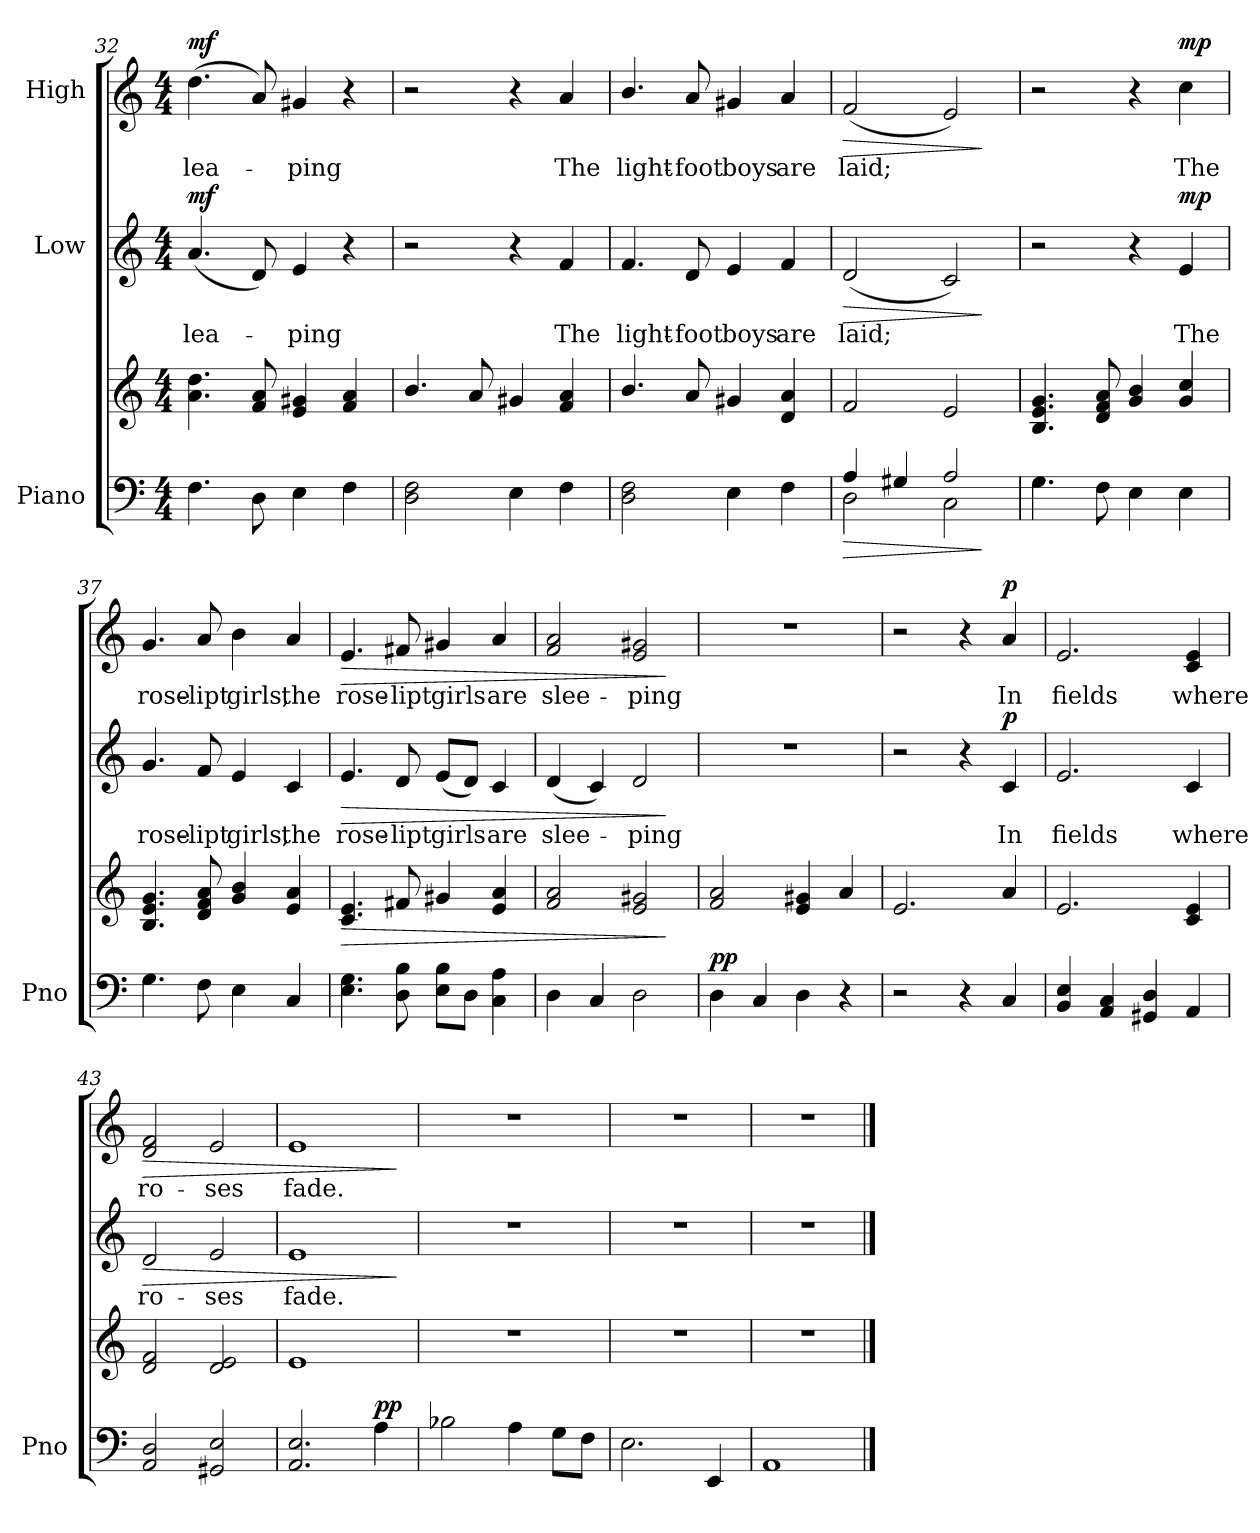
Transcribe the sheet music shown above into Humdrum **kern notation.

**kern	**kern	**dynam	**kern	**text	**dynam	**kern	**text	**dynam
*part3	*part3	*part3	*part2	*part2	*part2	*part1	*part1	*part1
*staff4	*staff3	*staff3/4	*staff2	*staff2	*staff2	*staff1	*staff1	*staff1
*I"Piano	*	*	*I"Low	*	*	*I"High	*	*
*I'Pno	*	*	*	*	*	*	*	*
*clefF4	*clefG2	*	*clefG2	*	*	*clefG2	*	*
*k[]	*k[]	*	*k[]	*	*	*k[]	*	*
*M4/4	*M4/4	*	*M4/4	*	*	*M4/4	*	*
=32	=32	=32	=32	=32	=32	=32	=32	=32
!	!	!LO:DY:a=2	!	!	!	!	!	!
!	!	!LO:DY:n=1:a	!	!	!LO:DY:a	!	!	!LO:DY:a
4.F\	4.a\ 4.dd\	mf mf	(4.a/	lea-	mf	(4.dd\	lea-	mf
8D\	8f/ 8a/	.	8d/)	.	.	8a/)	.	.
4E\	4e/ 4g#X/	.	4e/	-ping	.	4g#X/	-ping	.
4F\	4f/ 4a/	.	4r	.	.	4r	.	.
!!LO:PB:g=z
=33	=33	=33	=33	=33	=33	=33	=33	=33
2D\ 2F\	4.b/	.	2r	.	.	2r	.	.
.	8a/	.	.	.	.	.	.	.
4E\	4g#X/	.	4r	.	.	4r	.	.
4F\	4f/ 4a/	.	4f/	The	.	4a/	The	.
=34	=34	=34	=34	=34	=34	=34	=34	=34
2D\ 2F\	4.b/	.	4.f/	light-	.	4.b/	light-	.
.	8a/	.	8d/	-foot	.	8a/	-foot	.
4E\	4g#X/	.	4e/	boys	.	4g#X/	boys	.
4F\	4d/ 4a/	.	4f/	are	.	4a/	are	.
=35	=35	=35	=35	=35	=35	=35	=35	=35
!	!	!LO:HP:b=2	!	!	!	!	!	!
*^	*	*	*	*	*	*	*	*
!	!	!	!LO:HP:n=1:b	!	!	!LO:HP:b	!	!	!LO:HP:b
4A/	2D\	2f/	> >	(2d/	laid;	>	(2f/	laid;	>
4G#X/	.	.	.	.	.	.	.	.	.
2A/	2C\	2e/	.	2c/)	.	.	2e/)	.	.
*v	*v	*	*	*	*	*	*	*	*
.	.	]	.	.	]	.	.	]
=36	=36	=36	=36	=36	=36	=36	=36	=36
!	!	!LO:DY:a=2	!	!	!	!	!	!
!	!	!LO:DY:n=1:a	!	!	!	!	!	!
4.G\	4.B/ 4.e/ 4.g/	mp mp	2r	.	.	2r	.	.
8F\	8d/ 8f/ 8a/	.	.	.	.	.	.	.
4E\	4g/ 4b/	.	4r	.	.	4r	.	.
!	!	!	!	!	!LO:DY:a	!	!	!LO:DY:a
4E\	4g/ 4cc/	.	4e/	The	mp	4cc\	The	mp
=37	=37	=37	=37	=37	=37	=37	=37	=37
4.G\	4.B/ 4.e/ 4.g/	.	4.g/	rose-	.	4.g/	rose-	.
8F\	8d/ 8f/ 8a/	.	8f/	-lipt	.	8a/	-lipt	.
4E\	4g/ 4b/	.	4e/	girls,	.	4b\	girls,	.
4C/	4e/ 4a/	.	4c/	the	.	4a/	the	.
!!LO:LB:g=z
=38	=38	=38	=38	=38	=38	=38	=38	=38
!	!	!LO:HP:b	!	!	!LO:HP:b	!	!	!LO:HP:b
4.E\ 4.G\	4.c/ 4.e/	>	4.e/	rose-	>	4.e/	rose-	>
8D\ 8B\	8f#X/	.	8d/	-lipt	.	8f#X/	-lipt	.
8E\ 8B\L	4g#X/	.	(8e/L	girls	.	4g#X/	girls	.
8D\J	.	.	8d/J)	.	.	.	.	.
4C\ 4A\	4e/ 4a/	.	4c/	are	.	4a/	are	.
=39	=39	=39	=39	=39	=39	=39	=39	=39
4D\	2f/ 2a/	.	(4d/	slee-	.	2f/ 2a/	slee-	.
4C/	.	.	4c/)	.	.	.	.	.
2D\	2e/ 2g#X/	.	2d/	-ping	.	2e/ 2g#X/	-ping	.
.	.	]	.	.	]	.	.	]
=40	=40	=40	=40	=40	=40	=40	=40	=40
!	!	!LO:DY:a=2	!	!	!	!	!	!
!	!	!LO:DY:n=1:a	!	!	!	!	!	!
4D\	2f/ 2a/	p p	1r	.	.	1r	.	.
4C/	.	.	.	.	.	.	.	.
4D\	4e/ 4g#X/	.	.	.	.	.	.	.
4r	4a/	.	.	.	.	.	.	.
=41	=41	=41	=41	=41	=41	=41	=41	=41
2r	2.e/	.	2r	.	.	2r	.	.
4r	.	.	4r	.	.	4r	.	.
!	!	!	!	!	!LO:DY:a	!	!	!LO:DY:a
4C/	4a/	.	4c/	In	p	4a/	In	p
=42	=42	=42	=42	=42	=42	=42	=42	=42
4BB/ 4E/	2.e/	.	2.e/	fields	.	2.e/	fields	.
4AA/ 4C/	.	.	.	.	.	.	.	.
4GG#X/ 4D/	.	.	.	.	.	.	.	.
4AA/	4c/ 4e/	.	4c/	where	.	4c/ 4e/	where	.
=43	=43	=43	=43	=43	=43	=43	=43	=43
!	!	!	!	!	!LO:HP:b	!	!	!LO:HP:b
2AA/ 2D/	2d/ 2f/	.	2d/	ro-	>	2d/ 2f/	ro-	>
2GG#X/ 2E/	2d/ 2e/	.	2e/	-ses	.	2e/	-ses	.
=44	=44	=44	=44	=44	=44	=44	=44	=44
2.AA/ 2.E/	1e	.	1e	fade.	.	1e	fade.	.
!	!	!LO:DY:a=2	!	!	!	!	!	!
4A\	.	pp	.	.	.	.	.	.
.	.	]	.	.	]	.	.	]
!!LO:LB:g=z
=45	=45	=45	=45	=45	=45	=45	=45	=45
2B-X\	1r	.	1r	.	.	1r	.	.
4A\	.	.	.	.	.	.	.	.
8G\L	.	.	.	.	.	.	.	.
8F\J	.	.	.	.	.	.	.	.
=46	=46	=46	=46	=46	=46	=46	=46	=46
2.E\	1r	.	1r	.	.	1r	.	.
4EE/	.	.	.	.	.	.	.	.
=47	=47	=47	=47	=47	=47	=47	=47	=47
1AA	1r	.	1r	.	.	1r	.	.
==	==	==	==	==	==	==	==	==
*-	*-	*-	*-	*-	*-	*-	*-	*-
